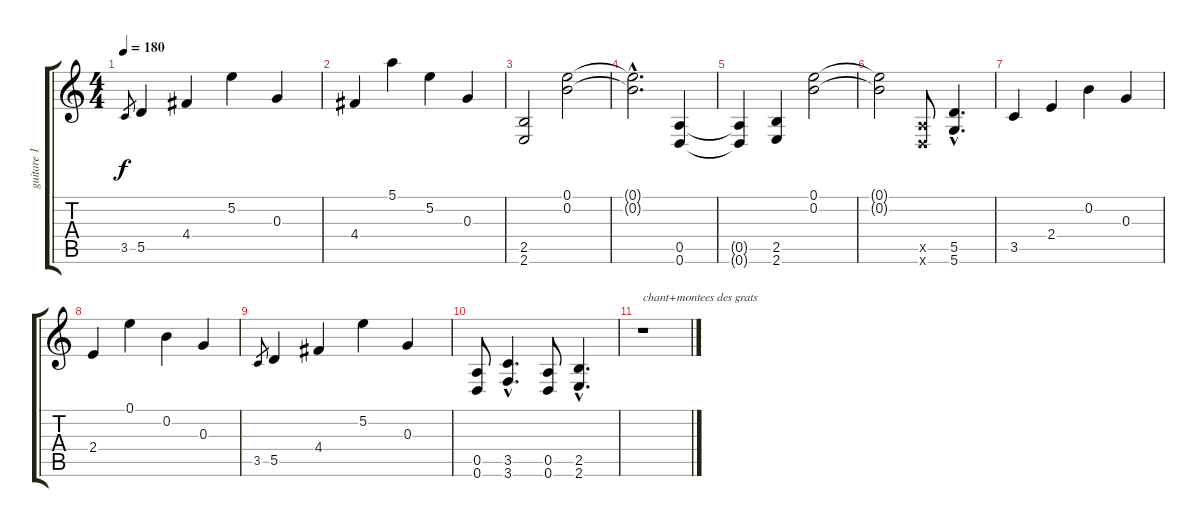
\track ("guitare 1" "guitare 1") {instrument distortionguitar}
\staff {score tabs}
\tuning (E4 B3 G3 D3 A2 D2) {hide}
\ts (4 4)
\tempo 180
\clef g2
\ks c
3.5.8{gr dy f} 5.5.4 4.4.4 5.2.4 0.3.4 |
4.4.4 5.1.4 5.2.4 0.3.4 |
(2.5 2.6).2 (0.1 0.2).2 |
(0.1{hac t} 0.2{hac t}).2{d} (0.5 0.6).4 |
(0.5{t} 0.6{t}).4 (2.5 2.6).4 (0.1 0.2).2 |
(0.1{t} 0.2{t}).2 (0.5{x} 0.6{x}).8 (5.5{hac} 5.6{hac}).4{d} |
3.5.4 2.4.4 0.2.4 0.3.4 |
2.4.4 0.1.4 0.2.4 0.3.4 |
3.5.8{gr} 5.5.4 4.4.4 5.2.4 0.3.4 |
(0.5 0.6).8 (3.5{hac} 3.6{hac}).4{d} (0.5 0.6).8 (2.5{hac} 2.6{hac}).4{d} |
r.1{txt "chant+montees des grats"}
